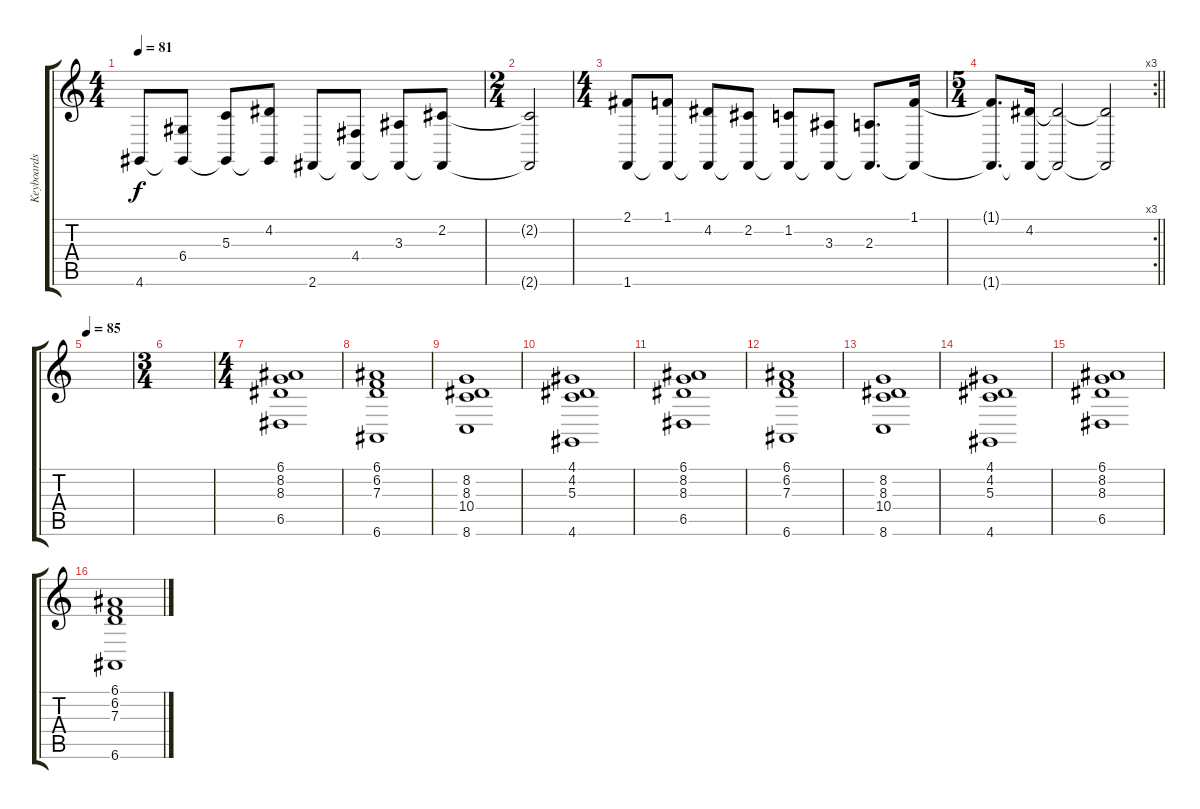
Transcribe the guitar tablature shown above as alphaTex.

\track ("Keyboards" "Keyboards") {instrument drawbarorgan}
\staff {score tabs}
\tuning (E4 B3 G3 D3 A2 E2) {hide}
\ts (4 4)
\tempo 81
\clef g2
\ks c
4.6.8{dy f} (6.4 4.6{t}).8 (5.3 4.6{t}).8 (4.2 4.6{t}).8 2.6.8 (4.4 2.6{t}).8 (3.3 2.6{t}).8 (2.2 2.6{t}).8 |
\ts (2 4)
(2.2{t} 2.6{t}).2 |
\ts (4 4)
(2.1 1.6).8 (1.1 1.6{t}).8 (4.2 1.6{t}).8 (2.2 1.6{t}).8 (1.2 1.6{t}).8 (3.3 1.6{t}).8 (2.3 1.6{t}).8{d} (1.1 1.6{t}).16 |
\rc 3
\ts (5 4)
\barLineRight lightlight
(1.1{t} 1.6{t}).8{d} (4.2 1.6{t}).16 (4.2{t} 1.6{t}).2 (4.2{t} 1.6{t}).2 |
\tempo 85
|
\ts (3 4)
|
\ts (4 4)
(6.1 8.2 8.3 6.5).1 |
(6.1 6.2 7.3 6.6).1 |
(8.2 8.3 10.4 8.6).1 |
(4.1 4.2 5.3 4.6).1 |
(6.1 8.2 8.3 6.5).1 |
(6.1 6.2 7.3 6.6).1 |
(8.2 8.3 10.4 8.6).1 |
(4.1 4.2 5.3 4.6).1 |
(6.1 8.2 8.3 6.5).1 |
(6.1 6.2 7.3 6.6).1
